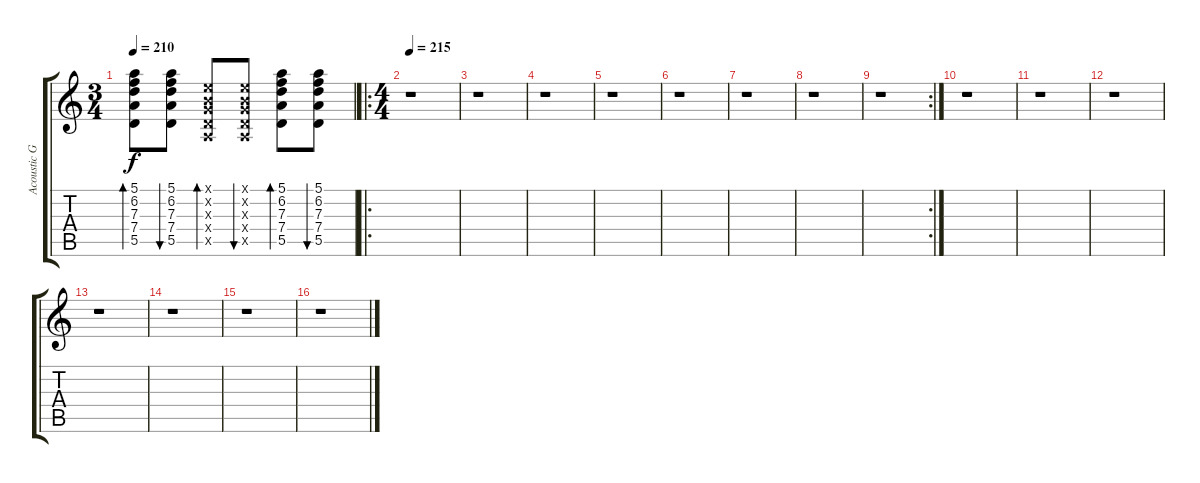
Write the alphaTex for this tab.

\track ("Acoustic Guitar" "Acoustic G") {instrument acousticguitarsteel}
\staff {score tabs}
\tuning (E4 B3 G3 D3 A2 E2) {hide}
\ts (3 4)
\tempo 210
\clef g2
\ks c
(5.1 6.2 7.3 7.4 5.5).8{bd 60 dy f} (5.1 6.2 7.3 7.4 5.5).8{bu 60} (0.1{x} 0.2{x} 0.3{x} 0.4{x} 0.5{x}).8{bd 60} (0.1{x} 0.2{x} 0.3{x} 0.4{x} 0.5{x}).8{bu 60} (5.1 6.2 7.3 7.4 5.5).8{bd 60} (5.1 6.2 7.3 7.4 5.5).8{bu 60} |
\ro
\ts (4 4)
\tempo 215
r.1 |
r.1 |
r.1 |
r.1 |
r.1 |
r.1 |
r.1 |
\rc 2
r.1 |
r.1 |
r.1 |
r.1 |
r.1 |
r.1 |
r.1 |
r.1
